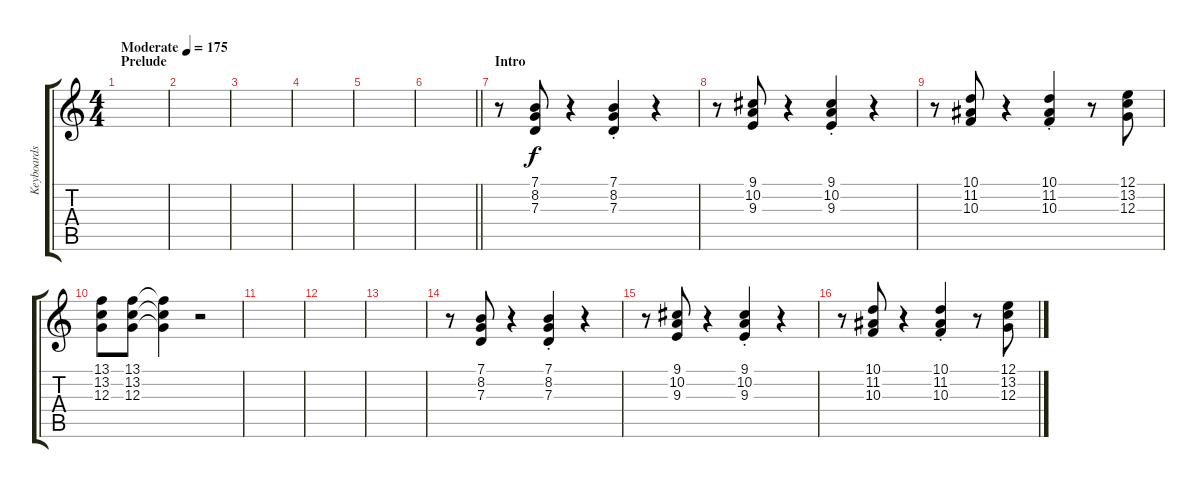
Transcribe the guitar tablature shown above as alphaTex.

\track ("Keyboards" "Keyboards") {instrument lead2sawtooth}
\staff {score tabs}
\tuning (E4 B3 G3 D3 A2 E2) {hide}
\ts (4 4)
\section ("" "Prelude")
\tempo (175 "Moderate")
\clef g2
\ks c
|
|
|
|
|
\barLineRight lightlight
|
\section ("" "Intro")
r.8 (7.1 8.2 7.3).8 r.4 (7.1{st} 8.2{st} 7.3{st}).4 r.4 |
r.8 (9.1 10.2 9.3).8 r.4 (9.1{st} 10.2{st} 9.3{st}).4 r.4 |
r.8 (10.1 11.2 10.3).8 r.4 (10.1{st} 11.2{st} 10.3{st}).4 r.8 (12.1 13.2 12.3).8 |
(13.1 13.2 12.3).8 (13.1 13.2 12.3).8 (13.1{t} 13.2{t} 12.3{t}).4 r.2 |
|
|
|
r.8 (7.1 8.2 7.3).8 r.4 (7.1{st} 8.2{st} 7.3{st}).4 r.4 |
r.8 (9.1 10.2 9.3).8 r.4 (9.1{st} 10.2{st} 9.3{st}).4 r.4 |
r.8 (10.1 11.2 10.3).8 r.4 (10.1{st} 11.2{st} 10.3{st}).4 r.8 (12.1 13.2 12.3).8
